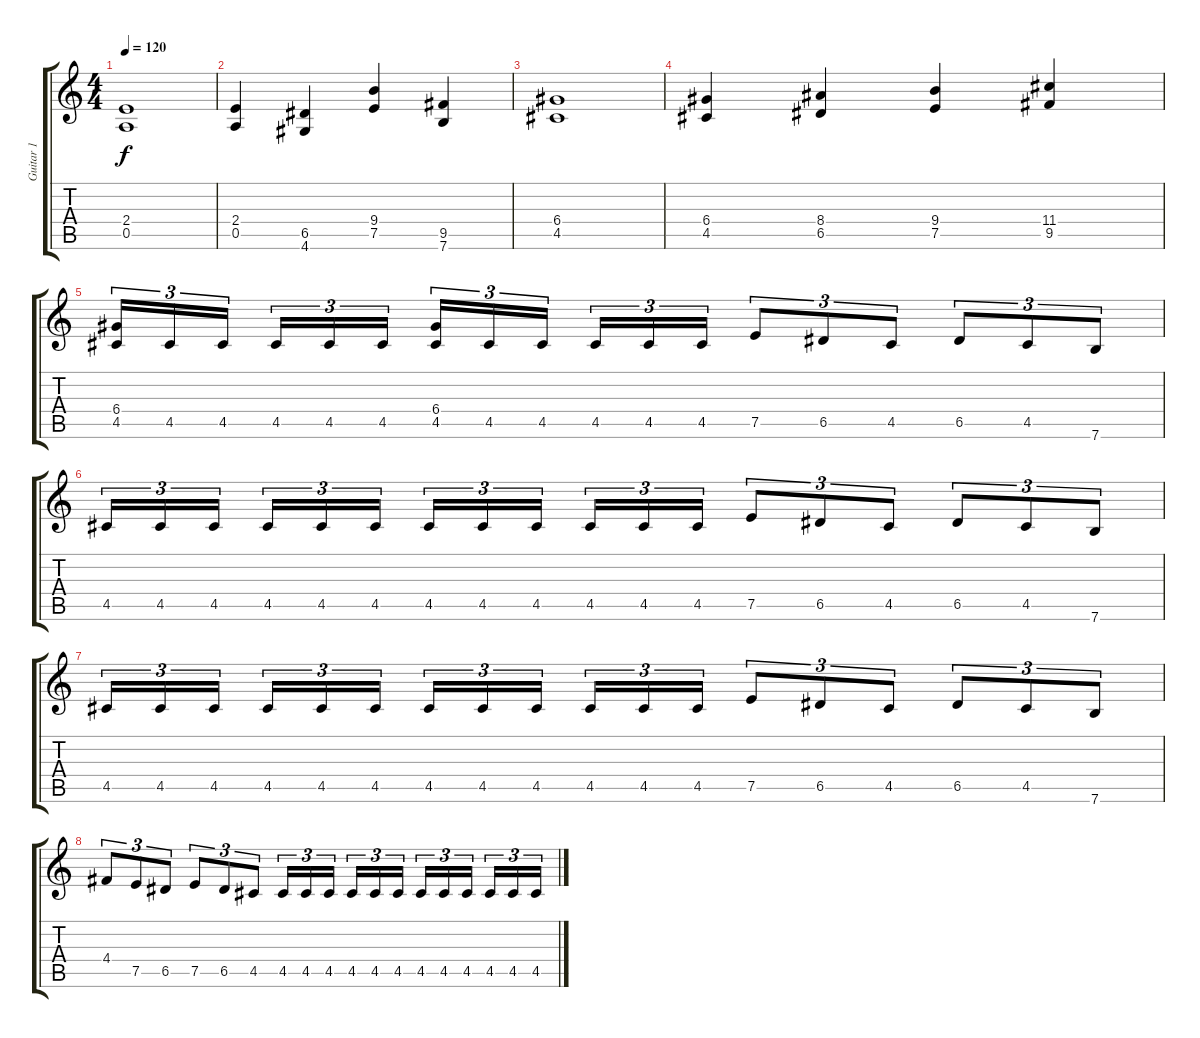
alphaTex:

\track ("Guitar 1" "Guitar 1") {instrument distortionguitar}
\staff {score tabs}
\tuning (E4 B3 G3 D3 A2 E2) {hide}
\ts (4 4)
\tempo 120
\clef g2
\ks c
(2.4 0.5).1{dy f} |
(2.4 0.5).4 (6.5 4.6).4 (9.4 7.5).4 (9.5 7.6).4 |
(6.4 4.5).1 |
(6.4 4.5).4 (8.4 6.5).4 (9.4 7.5).4 (11.4 9.5).4 |
(6.4 4.5).16{tu (3 2)} 4.5.16{tu (3 2)} 4.5.16{tu (3 2)} 4.5.16{tu (3 2)} 4.5.16{tu (3 2)} 4.5.16{tu (3 2)} (6.4 4.5).16{tu (3 2)} 4.5.16{tu (3 2)} 4.5.16{tu (3 2)} 4.5.16{tu (3 2)} 4.5.16{tu (3 2)} 4.5.16{tu (3 2)} 7.5.8{tu (3 2)} 6.5.8{tu (3 2)} 4.5.8{tu (3 2)} 6.5.8{tu (3 2)} 4.5.8{tu (3 2)} 7.6.8{tu (3 2)} |
4.5.16{tu (3 2)} 4.5.16{tu (3 2)} 4.5.16{tu (3 2)} 4.5.16{tu (3 2)} 4.5.16{tu (3 2)} 4.5.16{tu (3 2)} 4.5.16{tu (3 2)} 4.5.16{tu (3 2)} 4.5.16{tu (3 2)} 4.5.16{tu (3 2)} 4.5.16{tu (3 2)} 4.5.16{tu (3 2)} 7.5.8{tu (3 2)} 6.5.8{tu (3 2)} 4.5.8{tu (3 2)} 6.5.8{tu (3 2)} 4.5.8{tu (3 2)} 7.6.8{tu (3 2)} |
4.5.16{tu (3 2)} 4.5.16{tu (3 2)} 4.5.16{tu (3 2)} 4.5.16{tu (3 2)} 4.5.16{tu (3 2)} 4.5.16{tu (3 2)} 4.5.16{tu (3 2)} 4.5.16{tu (3 2)} 4.5.16{tu (3 2)} 4.5.16{tu (3 2)} 4.5.16{tu (3 2)} 4.5.16{tu (3 2)} 7.5.8{tu (3 2)} 6.5.8{tu (3 2)} 4.5.8{tu (3 2)} 6.5.8{tu (3 2)} 4.5.8{tu (3 2)} 7.6.8{tu (3 2)} |
4.4.8{tu (3 2)} 7.5.8{tu (3 2)} 6.5.8{tu (3 2)} 7.5.8{tu (3 2)} 6.5.8{tu (3 2)} 4.5.8{tu (3 2)} 4.5.16{tu (3 2)} 4.5.16{tu (3 2)} 4.5.16{tu (3 2)} 4.5.16{tu (3 2)} 4.5.16{tu (3 2)} 4.5.16{tu (3 2)} 4.5.16{tu (3 2)} 4.5.16{tu (3 2)} 4.5.16{tu (3 2)} 4.5.16{tu (3 2)} 4.5.16{tu (3 2)} 4.5.16{tu (3 2)}
